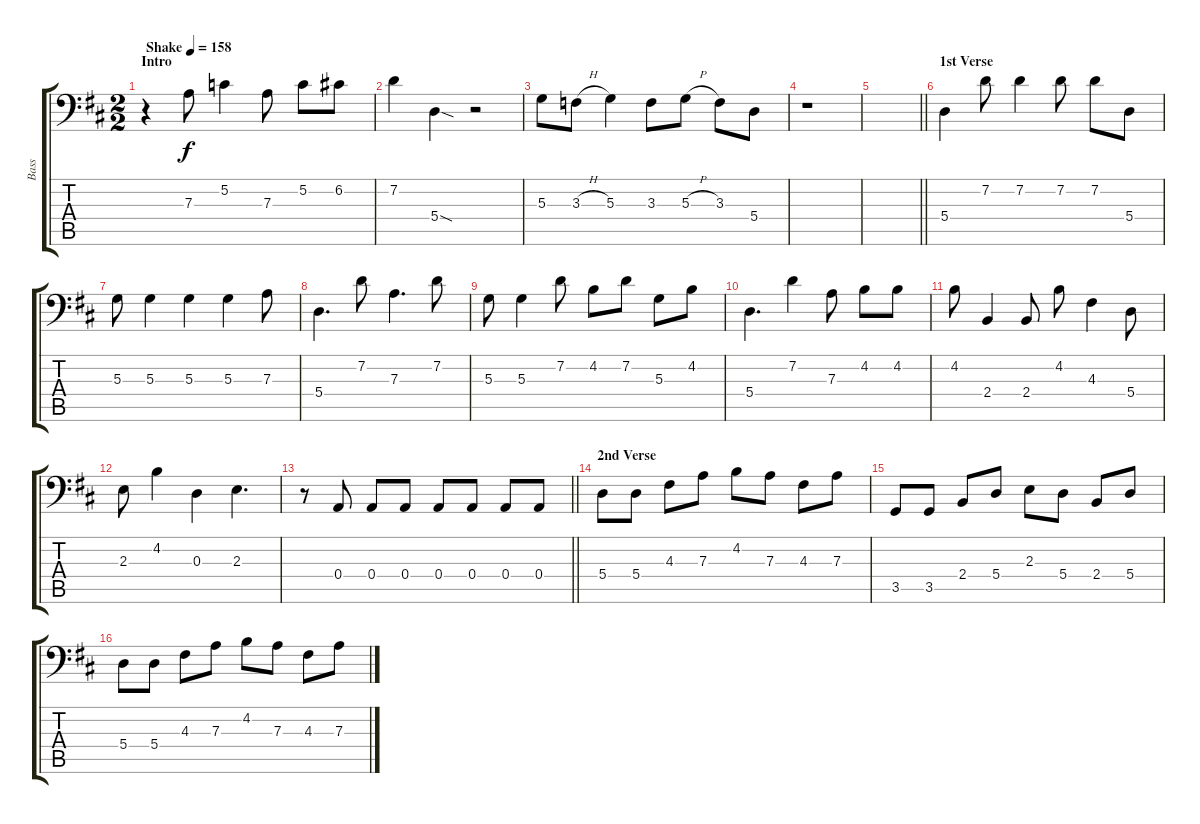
\track ("Bass" "Bass") {instrument electricbassfinger}
\staff {score tabs}
\tuning (C3 G2 D2 A1 E1 B0) {hide}
\ts (2 2)
\section ("" "Intro")
\tempo (158 "Shake")
\clef f4
\ks d
r.4{dy f instrument electricbassfinger} 7.3.8 5.2.4 7.3.8 5.2.8 6.2.8 |
7.2.4 5.4{sod}.4 r.2 |
5.3.8 3.3{h}.8 5.3.4 3.3.8 5.3{h}.8 3.3.8 5.4.8 |
r.1 |
\barLineRight lightlight
|
\section ("" "1st Verse")
5.4.4 7.2.8 7.2.4 7.2.8 7.2.8 5.4.8 |
5.3.8 5.3.4 5.3.4 5.3.4 7.3.8 |
5.4.4{d} 7.2.8 7.3.4{d} 7.2.8 |
5.3.8 5.3.4 7.2.8 4.2.8 7.2.8 5.3.8 4.2.8 |
5.4.4{d} 7.2.4 7.3.8 4.2.8 4.2.8 |
4.2.8 2.4.4 2.4.8 4.2.8 4.3.4 5.4.8 |
2.3.8 4.2.4 0.3.4 2.3.4{d} |
\barLineRight lightlight
r.8 0.4.8 0.4.8 0.4.8 0.4.8 0.4.8 0.4.8 0.4.8 |
\section ("" "2nd Verse")
5.4.8 5.4.8 4.3.8 7.3.8 4.2.8 7.3.8 4.3.8 7.3.8 |
3.5.8 3.5.8 2.4.8 5.4.8 2.3.8 5.4.8 2.4.8 5.4.8 |
5.4.8 5.4.8 4.3.8 7.3.8 4.2.8 7.3.8 4.3.8 7.3.8
